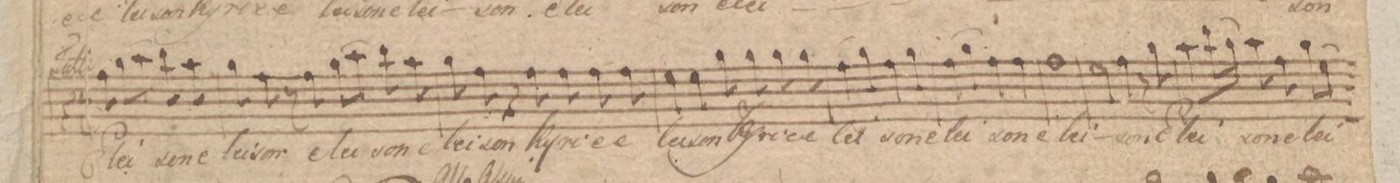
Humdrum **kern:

**kern	**text	**dynam
*I"Canto	*	*
*clefC1	*	*
*k[f#c#]	*	*
*met(c)	*	*
*M4/4	*	*
4r	.	.
8r	.	.
8dd\	E-	.
(8ee\L	-lei-	.
8ff#\J)	.	.
8gg\	-son	.
8ff#\	e-	.
=61	=61	=61
8ee\	-lei-	.
8dd\	-son	.
8r	.	.
8dd\	e-	.
(8ee\L	-lei-	.
8ff#\J)	.	.
8gg\	-son	.
8ff#\	e-	.
=62	=62	=62
8ee\	-lei-	.
8dd\	-son	.
4r	.	.
8dd\	Ky-	.
8dd\	-ri-	.
8dd\	-e	.
8dd\	e-	.
=63	=63	=63
4cc#\	-lei-	.
4cc#\	-son	.
8ee\	Ky-	.
8ee\	-ri-	.
8ee\	-e	.
8ee\	e-	.
=64	=64	=64
(4dd\	-lei-	.
4ee\)	.	.
4dd\	-son	.
4ee\	e-	.
=65	=65	=65
(4dd\	-lei-	.
4ee\)	.	.
4dd\	-son	.
4ee\	e-	.
=66	=66	=66
1dd	-lei-	.
=67	=67	=67
2cc#\	.	.
4dd\	-son	.
8r	.	.
8ee\	E-	.
=68	=68	=68
8ff#\L	-lei-	.
(16gg\L	.	.
16ee\JJ)	.	.
8ff#\	-son	.
8dd\	e-	.
(8ee\L	-lei-	.
8cc#\J)	.	.
*-	*-	*-
